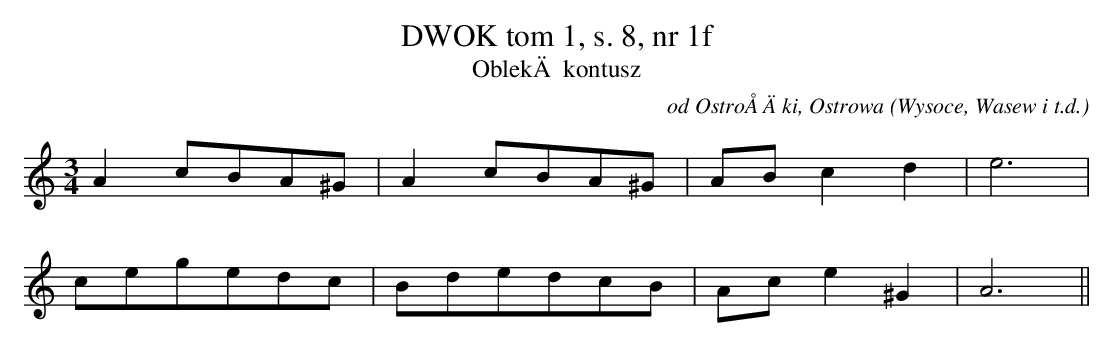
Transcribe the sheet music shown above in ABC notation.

X:1
T: DWOK tom 1, s. 8, nr 1f
T: OblekÄ kontusz
O: od OstroÅÄki, Ostrowa (Wysoce, Wasew i t.d.)
M: 3/4
L: 1/8
K: C
A2cBA^G | A2cBA^G | ABc2d2 | e6 |
cegedc | BdedcB | Ace2^G2 | A6||
